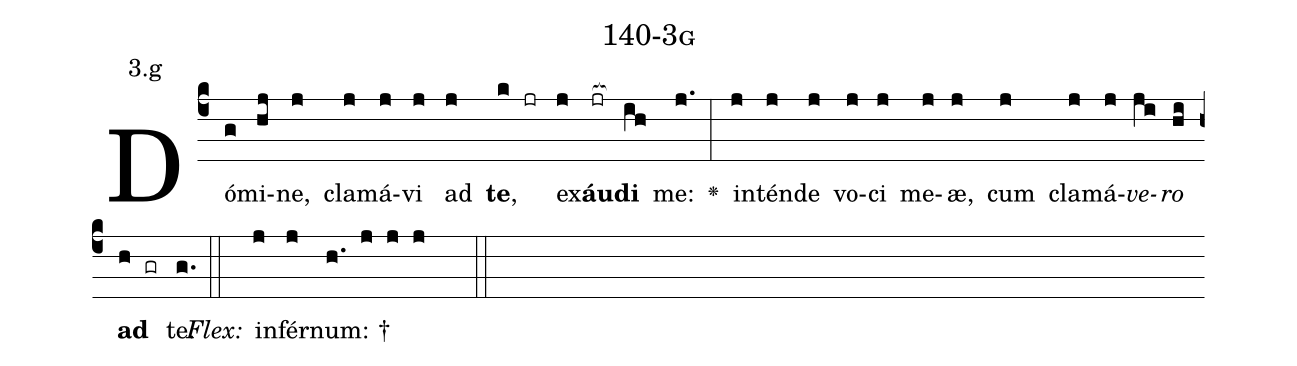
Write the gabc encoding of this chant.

name: 140-3g;
annotation: 3.g;
%%
(c4)Dó(g)mi(hj)ne,(j) cla(j)má(j)vi(j) ad(j) <b>te</b>,(k jr) ex(j)<b>áu</b>(jr[ocb:1{])<b>di</b>(ih[ocb:0}]) me:(j.) <v>\greheightstar</v>(:) in(j)tén(j)de(j) vo(j)ci(j) me(j)æ,(j) cum(j) cla(j)má(j)<i>ve</i>(ji)<i>ro</i>(hi) <b>ad</b>(h gr) te.(g.) (::)
<i>Flex:</i>()  in(j)fér(j)num: †(h. j j j  ::)

%E(j) u(j) o(ji) u(hi) a(h) e.(g.) (::)
